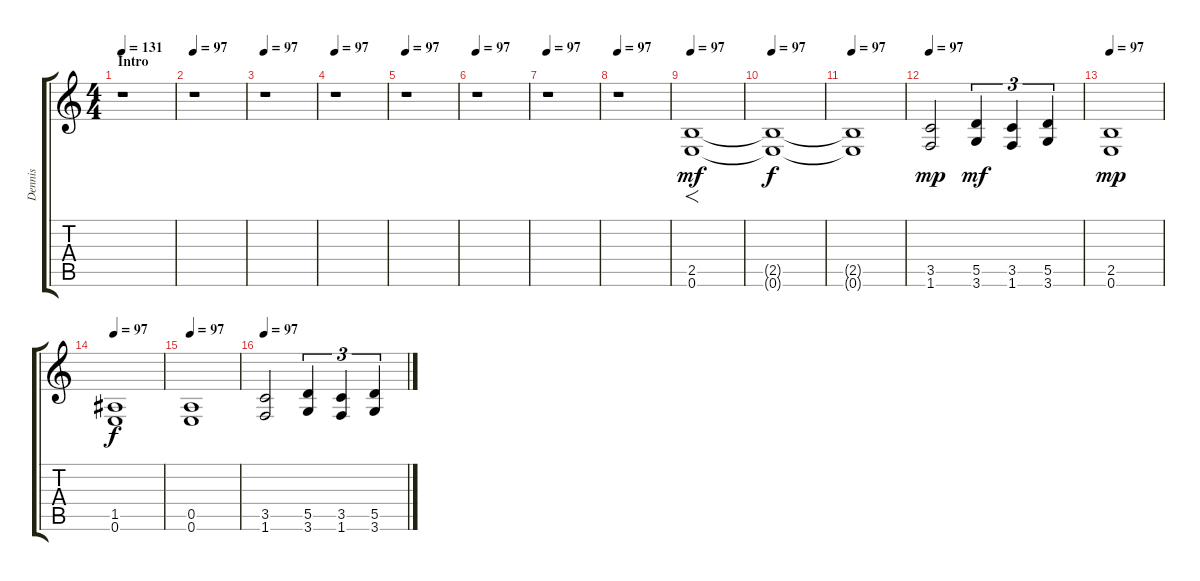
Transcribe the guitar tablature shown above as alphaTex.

\track ("Dennis" "Dennis") {instrument distortionguitar}
\staff {score tabs}
\tuning (E4 B3 G3 D3 A2 E2) {hide}
\ts (4 4)
\section ("" "Intro")
\tempo 131
\tempo 97
\tempo 131
\clef g2
\ks c
r.1{dy mf instrument distortionguitar} |
\tempo 97
r.1 |
\tempo 97
r.1 |
\tempo 97
r.1 |
\tempo 97
r.1 |
\tempo 97
r.1 |
\tempo 97
r.1 |
\tempo 97
r.1 |
\tempo 97
(2.5 0.6).1{f} |
\tempo 97
(2.5{t} 0.6{t}).1{dy f} |
\tempo 97
(2.5{t} 0.6{t}).1 |
\tempo 97
(3.5 1.6).2{dy mp} (5.5 3.6).4{tu (3 2) dy mf} (3.5 1.6).4{tu (3 2)} (5.5 3.6).4{tu (3 2)} |
\tempo 97
(2.5 0.6).1{dy mp} |
\tempo 97
(1.5 0.6).1{dy f} |
\tempo 97
(0.5 0.6).1 |
\tempo 97
(3.5 1.6).2 (5.5 3.6).4{tu (3 2)} (3.5 1.6).4{tu (3 2)} (5.5 3.6).4{tu (3 2)}
